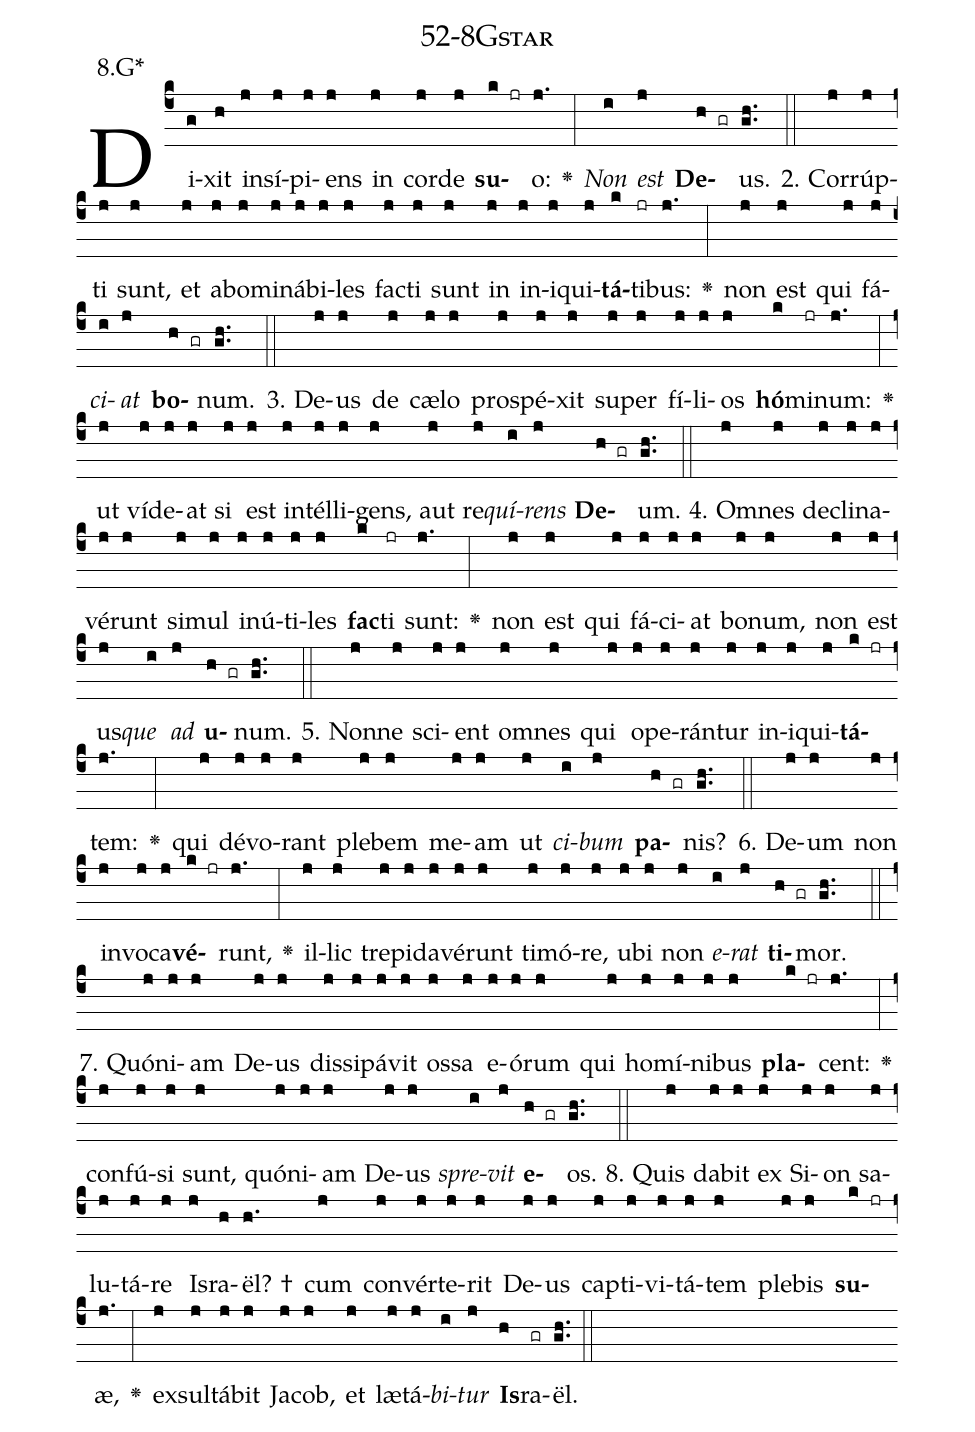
name: 52-8Gstar;
annotation: 8.G*;
%%
(c4)Di(g)xit(h) in(j)sí(j)pi(j)ens(j) in(j) cor(j)de(j) <b>su</b>(k jr)o:(j.) <v>\greheightstar</v>(:) <i>Non</i>(i) <i>est</i>(j) <b>De</b>(h gr)us.(gh..) (::)
2. Cor(j)rúp(j)ti(j) sunt,(j) et(j) ab(j)o(j)mi(j)ná(j)bi(j)les(j) fac(j)ti(j) sunt(j) in(j) in(j)i(j)qui(j)<b>tá</b>(k)ti(jr)bus:(j.) <v>\greheightstar</v>(:) non(j) est(j) qui(j) fá(j)<i>ci</i>(i)<i>at</i>(j) <b>bo</b>(h gr)num.(gh..) (::)
3. De(j)us(j) de(j) cæ(j)lo(j) pro(j)spé(j)xit(j) su(j)per(j) fí(j)li(j)os(j) <b>hó</b>(k)mi(jr)num:(j.) <v>\greheightstar</v>(:) ut(j) ví(j)de(j)at(j) si(j) est(j) in(j)tél(j)li(j)gens,(j) aut(j) re(j)<i>quí</i>(i)<i>rens</i>(j) <b>De</b>(h gr)um.(gh..) (::)
4. Om(j)nes(j) de(j)cli(j)na(j)vé(j)runt(j) si(j)mul(j) in(j)ú(j)ti(j)les(j) <b>fac</b>(k)ti(jr) sunt:(j.) <v>\greheightstar</v>(:) non(j) est(j) qui(j) fá(j)ci(j)at(j) bo(j)num,(j) non(j) est(j) us(j)<i>que</i>(i) <i>ad</i>(j) <b>u</b>(h gr)num.(gh..) (::)
5. Non(j)ne(j) sci(j)ent(j) om(j)nes(j) qui(j) o(j)pe(j)rán(j)tur(j) in(j)i(j)qui(j)<b>tá</b>(k jr)tem:(j.) <v>\greheightstar</v>(:) qui(j) dé(j)vo(j)rant(j) ple(j)bem(j) me(j)am(j) ut(j) <i>ci</i>(i)<i>bum</i>(j) <b>pa</b>(h gr)nis?(gh..) (::)
6. De(j)um(j) non(j) in(j)vo(j)ca(j)<b>vé</b>(k jr)runt,(j.) <v>\greheightstar</v>(:) il(j)lic(j) tre(j)pi(j)da(j)vé(j)runt(j) ti(j)mó(j)re,(j) u(j)bi(j) non(j) <i>e</i>(i)<i>rat</i>(j) <b>ti</b>(h gr)mor.(gh..) (::)
7. Quón(j)i(j)am(j) De(j)us(j) dis(j)si(j)pá(j)vit(j) os(j)sa(j) e(j)ó(j)rum(j) qui(j) ho(j)mí(j)ni(j)bus(j) <b>pla</b>(k jr)cent:(j.) <v>\greheightstar</v>(:) con(j)fú(j)si(j) sunt,(j) quón(j)i(j)am(j) De(j)us(j) <i>spre</i>(i)<i>vit</i>(j) <b>e</b>(h gr)os.(gh..) (::)
8. Quis(j) da(j)bit(j) ex(j) Si(j)on(j) sa(j)lu(j)tá(j)re(j) Is(j)ra(h)ël? †(h.) cum(j) con(j)vér(j)te(j)rit(j) De(j)us(j) cap(j)ti(j)vi(j)tá(j)tem(j) ple(j)bis(j) <b>su</b>(k jr)æ,(j.) <v>\greheightstar</v>(:) ex(j)sul(j)tá(j)bit(j) Ja(j)cob,(j) et(j) læ(j)tá(j)<i>bi</i>(i)<i>tur</i>(j) <b>Is</b>(h)ra(gr)ël.(gh..) (::)
